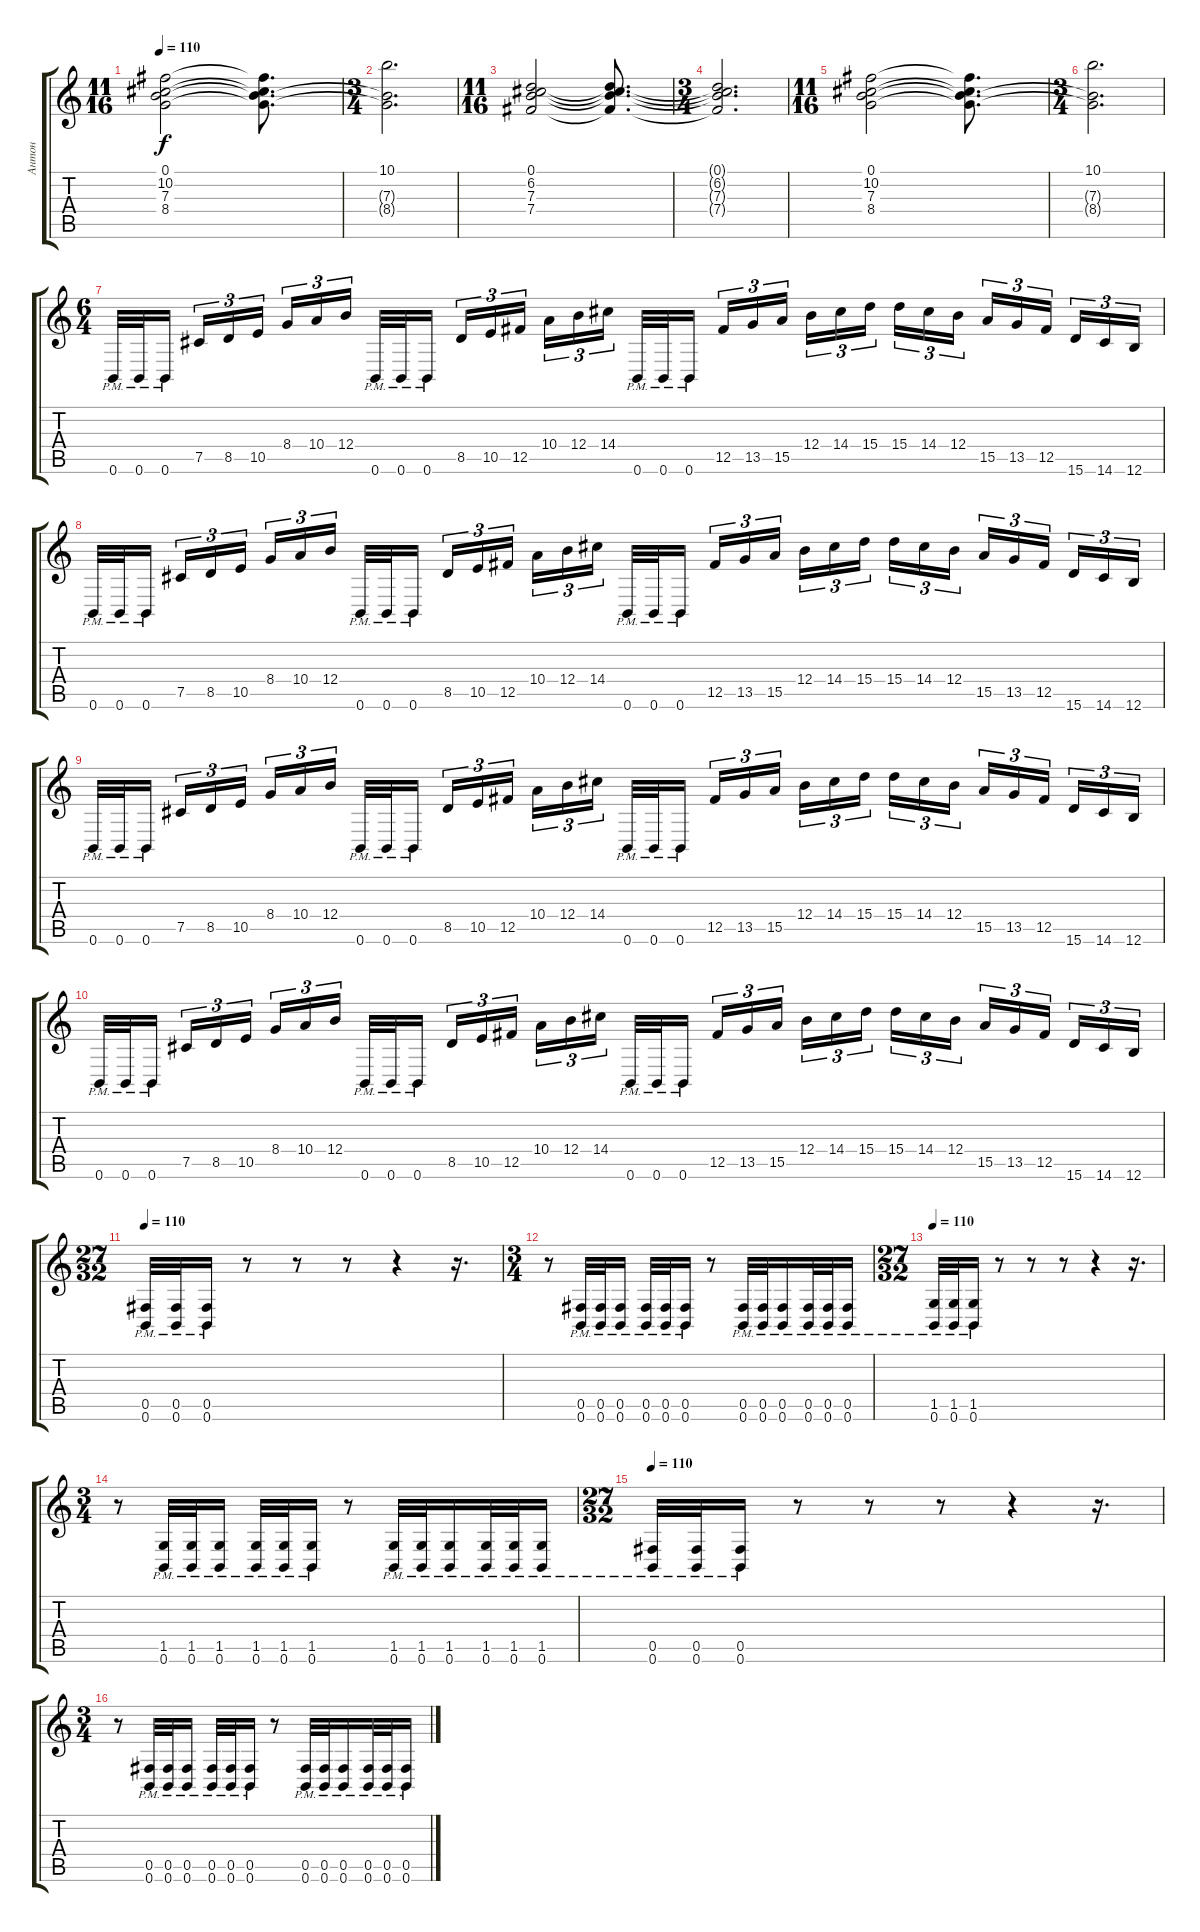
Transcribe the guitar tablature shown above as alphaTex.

\track ("Антон" "Антон") {instrument distortionguitar}
\staff {score tabs}
\tuning (Db4 Ab3 E3 B2 Gb2 B1) {hide}
\ts (11 16)
\tempo 110
\clef g2
\ks c
(0.1 10.2 7.3 8.4).2{dy f} (0.1{t} 10.2{t} 7.3{t} 8.4{t}).8{d} |
\ts (3 4)
(10.1 7.3{t} 8.4{t}).2{d} |
\ts (11 16)
(0.1 6.2 7.3 7.4).2 (0.1{t} 6.2{t} 7.3{t} 7.4{t}).8{d} |
\ts (3 4)
(0.1{t} 6.2{t} 7.3{t} 7.4{t}).2{d} |
\ts (11 16)
(0.1 10.2 7.3 8.4).2 (0.1{t} 10.2{t} 7.3{t} 8.4{t}).8{d} |
\ts (3 4)
(10.1 7.3{t} 8.4{t}).2{d} |
\ts (6 4)
0.6{pm}.32 0.6{pm}.32 0.6{pm}.16{beam splitsecondary} 7.5.16{tu (3 2)} 8.5.16{tu (3 2)} 10.5.16{tu (3 2) beam splitsecondary} 8.4.16{tu (3 2)} 10.4.16{tu (3 2)} 12.4.16{tu (3 2) beam splitsecondary} 0.6{pm}.32 0.6{pm}.32 0.6{pm}.16{beam splitsecondary} 8.5.16{tu (3 2)} 10.5.16{tu (3 2)} 12.5.16{tu (3 2) beam splitsecondary} 10.4.16{tu (3 2)} 12.4.16{tu (3 2)} 14.4.16{tu (3 2)} 0.6{pm}.32 0.6{pm}.32 0.6{pm}.16{beam splitsecondary} 12.5.16{tu (3 2)} 13.5.16{tu (3 2)} 15.5.16{tu (3 2) beam splitsecondary} 12.4.16{tu (3 2)} 14.4.16{tu (3 2)} 15.4.16{tu (3 2) beam splitsecondary} 15.4.16{tu (3 2)} 14.4.16{tu (3 2)} 12.4.16{tu (3 2) beam splitsecondary} 15.5.16{tu (3 2)} 13.5.16{tu (3 2)} 12.5.16{tu (3 2) beam splitsecondary} 15.6.16{tu (3 2)} 14.6.16{tu (3 2)} 12.6.16{tu (3 2)} |
0.6{pm}.32 0.6{pm}.32 0.6{pm}.16{beam splitsecondary} 7.5.16{tu (3 2)} 8.5.16{tu (3 2)} 10.5.16{tu (3 2) beam splitsecondary} 8.4.16{tu (3 2)} 10.4.16{tu (3 2)} 12.4.16{tu (3 2) beam splitsecondary} 0.6{pm}.32 0.6{pm}.32 0.6{pm}.16{beam splitsecondary} 8.5.16{tu (3 2)} 10.5.16{tu (3 2)} 12.5.16{tu (3 2) beam splitsecondary} 10.4.16{tu (3 2)} 12.4.16{tu (3 2)} 14.4.16{tu (3 2)} 0.6{pm}.32 0.6{pm}.32 0.6{pm}.16{beam splitsecondary} 12.5.16{tu (3 2)} 13.5.16{tu (3 2)} 15.5.16{tu (3 2) beam splitsecondary} 12.4.16{tu (3 2)} 14.4.16{tu (3 2)} 15.4.16{tu (3 2) beam splitsecondary} 15.4.16{tu (3 2)} 14.4.16{tu (3 2)} 12.4.16{tu (3 2) beam splitsecondary} 15.5.16{tu (3 2)} 13.5.16{tu (3 2)} 12.5.16{tu (3 2) beam splitsecondary} 15.6.16{tu (3 2)} 14.6.16{tu (3 2)} 12.6.16{tu (3 2)} |
0.6{pm}.32 0.6{pm}.32 0.6{pm}.16{beam splitsecondary} 7.5.16{tu (3 2)} 8.5.16{tu (3 2)} 10.5.16{tu (3 2) beam splitsecondary} 8.4.16{tu (3 2)} 10.4.16{tu (3 2)} 12.4.16{tu (3 2) beam splitsecondary} 0.6{pm}.32 0.6{pm}.32 0.6{pm}.16{beam splitsecondary} 8.5.16{tu (3 2)} 10.5.16{tu (3 2)} 12.5.16{tu (3 2) beam splitsecondary} 10.4.16{tu (3 2)} 12.4.16{tu (3 2)} 14.4.16{tu (3 2)} 0.6{pm}.32 0.6{pm}.32 0.6{pm}.16{beam splitsecondary} 12.5.16{tu (3 2)} 13.5.16{tu (3 2)} 15.5.16{tu (3 2) beam splitsecondary} 12.4.16{tu (3 2)} 14.4.16{tu (3 2)} 15.4.16{tu (3 2) beam splitsecondary} 15.4.16{tu (3 2)} 14.4.16{tu (3 2)} 12.4.16{tu (3 2) beam splitsecondary} 15.5.16{tu (3 2)} 13.5.16{tu (3 2)} 12.5.16{tu (3 2) beam splitsecondary} 15.6.16{tu (3 2)} 14.6.16{tu (3 2)} 12.6.16{tu (3 2)} |
0.6{pm}.32 0.6{pm}.32 0.6{pm}.16{beam splitsecondary} 7.5.16{tu (3 2)} 8.5.16{tu (3 2)} 10.5.16{tu (3 2) beam splitsecondary} 8.4.16{tu (3 2)} 10.4.16{tu (3 2)} 12.4.16{tu (3 2) beam splitsecondary} 0.6{pm}.32 0.6{pm}.32 0.6{pm}.16{beam splitsecondary} 8.5.16{tu (3 2)} 10.5.16{tu (3 2)} 12.5.16{tu (3 2) beam splitsecondary} 10.4.16{tu (3 2)} 12.4.16{tu (3 2)} 14.4.16{tu (3 2)} 0.6{pm}.32 0.6{pm}.32 0.6{pm}.16{beam splitsecondary} 12.5.16{tu (3 2)} 13.5.16{tu (3 2)} 15.5.16{tu (3 2) beam splitsecondary} 12.4.16{tu (3 2)} 14.4.16{tu (3 2)} 15.4.16{tu (3 2) beam splitsecondary} 15.4.16{tu (3 2)} 14.4.16{tu (3 2)} 12.4.16{tu (3 2) beam splitsecondary} 15.5.16{tu (3 2)} 13.5.16{tu (3 2)} 12.5.16{tu (3 2) beam splitsecondary} 15.6.16{tu (3 2)} 14.6.16{tu (3 2)} 12.6.16{tu (3 2)} |
\ts (27 32)
\tempo 110
(0.5{pm} 0.6).32 (0.5{pm} 0.6).32 (0.5{pm} 0.6).16 r.8 r.8 r.8 r.4 r.16{d} |
\ts (3 4)
r.8 (0.5{pm} 0.6).32 (0.5{pm} 0.6).32 (0.5{pm} 0.6).16 (0.5{pm} 0.6).32 (0.5{pm} 0.6).32 (0.5{pm} 0.6).16 r.8 (0.5{pm} 0.6).32 (0.5{pm} 0.6).32 (0.5{pm} 0.6).16 (0.5{pm} 0.6).32 (0.5{pm} 0.6).32 (0.5{pm} 0.6).16 |
\ts (27 32)
\tempo 110
(1.5{pm} 0.6).32 (1.5{pm} 0.6).32 (1.5{pm} 0.6).16 r.8 r.8 r.8 r.4 r.16{d} |
\ts (3 4)
r.8 (1.5{pm} 0.6).32 (1.5{pm} 0.6).32 (1.5{pm} 0.6).16 (1.5{pm} 0.6).32 (1.5{pm} 0.6).32 (1.5{pm} 0.6).16 r.8 (1.5{pm} 0.6).32 (1.5{pm} 0.6).32 (1.5{pm} 0.6).16 (1.5{pm} 0.6).32 (1.5{pm} 0.6).32 (1.5{pm} 0.6).16 |
\ts (27 32)
\tempo 110
(0.5{pm} 0.6).32 (0.5{pm} 0.6).32 (0.5{pm} 0.6).16 r.8 r.8 r.8 r.4 r.16{d} |
\ts (3 4)
r.8 (0.5{pm} 0.6).32 (0.5{pm} 0.6).32 (0.5{pm} 0.6).16 (0.5{pm} 0.6).32 (0.5{pm} 0.6).32 (0.5{pm} 0.6).16 r.8 (0.5{pm} 0.6).32 (0.5{pm} 0.6).32 (0.5{pm} 0.6).16 (0.5{pm} 0.6).32 (0.5{pm} 0.6).32 (0.5{pm} 0.6).16
